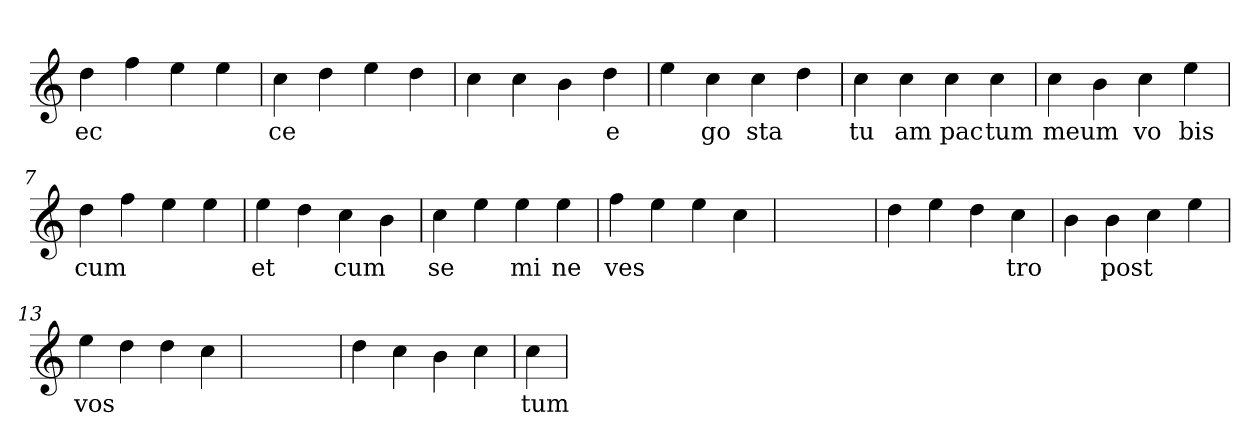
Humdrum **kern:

**kern	**text
*part1	*part1
*staff1	*staff1
*clefG2	*
=1	=1
4dd	ec
4ff	.
4ee	.
4ee	.
=2	=2
4cc	ce
4dd	.
4ee	.
4dd	.
=3	=3
4cc	.
4cc	.
4b	.
4dd	e
=4	=4
4ee	.
4cc	go
4cc	sta
4dd	.
=5	=5
4cc	tu
4cc	am
4cc	pac
4cc	tum
=6	=6
4cc	meum
4b	.
4cc	vo
4ee	bis
=7	=7
4dd	cum
4ff	.
4ee	.
4ee	.
=8	=8
4ee	et
4dd	.
4cc	cum
4b	.
=9	=9
4cc	se
4ee	.
4ee	mi
4ee	ne
=10	=10
4ff	ves
4ee	.
4ee	.
4cc	.
=11	=11
1ryy	.
=11	=11
4dd	.
4ee	.
4dd	.
4cc	tro
=12	=12
4b	.
4b	post
4cc	.
4ee	.
=13	=13
4ee	vos
4dd	.
4dd	.
4cc	.
=14	=14
1ryy	.
=14	=14
4dd	.
4cc	.
4b	.
4cc	.
=15	=15
4cc	tum
=	=
*-	*-
